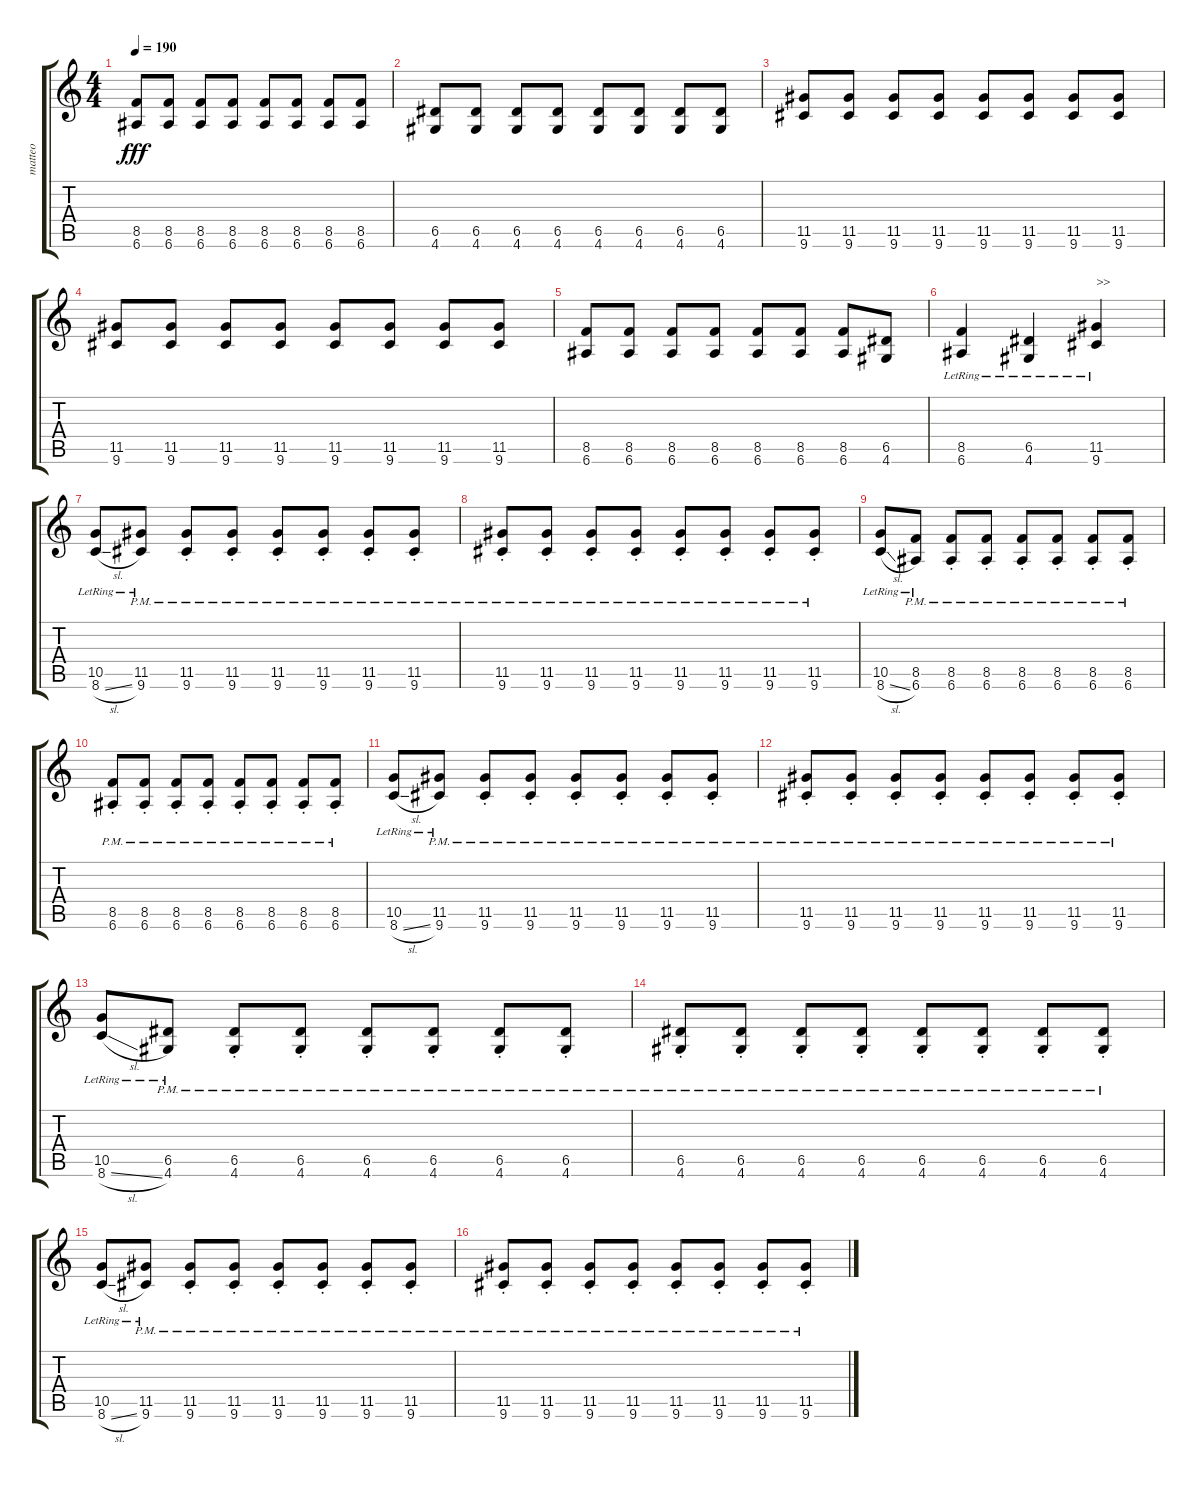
\track ("matteo" "matteo") {instrument distortionguitar}
\staff {score tabs}
\tuning (E4 B3 G3 D3 A2 E2) {hide}
\ts (4 4)
\tempo 190
\clef g2
\ks c
(8.5 6.6).8{dy fff} (8.5 6.6).8 (8.5 6.6).8 (8.5 6.6).8 (8.5 6.6).8 (8.5 6.6).8 (8.5 6.6).8 (8.5 6.6).8 |
(6.5 4.6).8 (6.5 4.6).8 (6.5 4.6).8 (6.5 4.6).8 (6.5 4.6).8 (6.5 4.6).8 (6.5 4.6).8 (6.5 4.6).8 |
(11.5 9.6).8 (11.5 9.6).8 (11.5 9.6).8 (11.5 9.6).8 (11.5 9.6).8 (11.5 9.6).8 (11.5 9.6).8 (11.5 9.6).8 |
(11.5 9.6).8 (11.5 9.6).8 (11.5 9.6).8 (11.5 9.6).8 (11.5 9.6).8 (11.5 9.6).8 (11.5 9.6).8 (11.5 9.6).8 |
(8.5 6.6).8 (8.5 6.6).8 (8.5 6.6).8 (8.5 6.6).8 (8.5 6.6).8 (8.5 6.6).8 (8.5 6.6).8 (6.5 4.6).8 |
(8.5{lr} 6.6{lr}).4 (6.5{lr} 4.6{lr}).4 (11.5{lr} 9.6{lr}).4{txt ">>"} |
(10.5{lr} 8.6{sl lr}).8 (11.5{pm lr} 9.6{pm lr}).8 (11.5{pm st} 9.6{pm st}).8 (11.5{pm st} 9.6{pm st}).8 (11.5{pm st} 9.6{pm st}).8 (11.5{pm st} 9.6{pm st}).8 (11.5{pm st} 9.6{pm st}).8 (11.5{pm st} 9.6{pm st}).8 |
(11.5{pm st} 9.6{pm st}).8 (11.5{pm st} 9.6{pm st}).8 (11.5{pm st} 9.6{pm st}).8 (11.5{pm st} 9.6{pm st}).8 (11.5{pm st} 9.6{pm st}).8 (11.5{pm st} 9.6{pm st}).8 (11.5{pm st} 9.6{pm st}).8 (11.5{pm st} 9.6{pm st}).8 |
(10.5{lr} 8.6{sl lr}).8 (8.5{pm lr} 6.6{pm lr}).8 (8.5{pm st} 6.6{pm st}).8 (8.5{pm st} 6.6{pm st}).8 (8.5{pm st} 6.6{pm st}).8 (8.5{pm st} 6.6{pm st}).8 (8.5{pm st} 6.6{pm st}).8 (8.5{pm st} 6.6{pm st}).8 |
(8.5{pm st} 6.6{pm st}).8 (8.5{pm st} 6.6{pm st}).8 (8.5{pm st} 6.6{pm st}).8 (8.5{pm st} 6.6{pm st}).8 (8.5{pm st} 6.6{pm st}).8 (8.5{pm st} 6.6{pm st}).8 (8.5{pm st} 6.6{pm st}).8 (8.5{pm st} 6.6{pm st}).8 |
(10.5{lr} 8.6{sl lr}).8 (11.5{pm lr} 9.6{pm lr}).8 (11.5{pm st} 9.6{pm st}).8 (11.5{pm st} 9.6{pm st}).8 (11.5{pm st} 9.6{pm st}).8 (11.5{pm st} 9.6{pm st}).8 (11.5{pm st} 9.6{pm st}).8 (11.5{pm st} 9.6{pm st}).8 |
(11.5{pm st} 9.6{pm st}).8 (11.5{pm st} 9.6{pm st}).8 (11.5{pm st} 9.6{pm st}).8 (11.5{pm st} 9.6{pm st}).8 (11.5{pm st} 9.6{pm st}).8 (11.5{pm st} 9.6{pm st}).8 (11.5{pm st} 9.6{pm st}).8 (11.5{pm st} 9.6{pm st}).8 |
(10.5{lr} 8.6{sl lr}).8 (6.5{pm lr} 4.6{pm lr}).8 (6.5{pm st} 4.6{pm st}).8 (6.5{pm st} 4.6{pm st}).8 (6.5{pm st} 4.6{pm st}).8 (6.5{pm st} 4.6{pm st}).8 (6.5{pm st} 4.6{pm st}).8 (6.5{pm st} 4.6{pm st}).8 |
(6.5{pm st} 4.6{pm st}).8 (6.5{pm st} 4.6{pm st}).8 (6.5{pm st} 4.6{pm st}).8 (6.5{pm st} 4.6{pm st}).8 (6.5{pm st} 4.6{pm st}).8 (6.5{pm st} 4.6{pm st}).8 (6.5{pm st} 4.6{pm st}).8 (6.5{pm st} 4.6{pm st}).8 |
(10.5{lr} 8.6{sl lr}).8 (11.5{pm lr} 9.6{pm lr}).8 (11.5{pm st} 9.6{pm st}).8 (11.5{pm st} 9.6{pm st}).8 (11.5{pm st} 9.6{pm st}).8 (11.5{pm st} 9.6{pm st}).8 (11.5{pm st} 9.6{pm st}).8 (11.5{pm st} 9.6{pm st}).8 |
(11.5{pm st} 9.6{pm st}).8 (11.5{pm st} 9.6{pm st}).8 (11.5{pm st} 9.6{pm st}).8 (11.5{pm st} 9.6{pm st}).8 (11.5{pm st} 9.6{pm st}).8 (11.5{pm st} 9.6{pm st}).8 (11.5{pm st} 9.6{pm st}).8 (11.5{pm st} 9.6{pm st}).8
